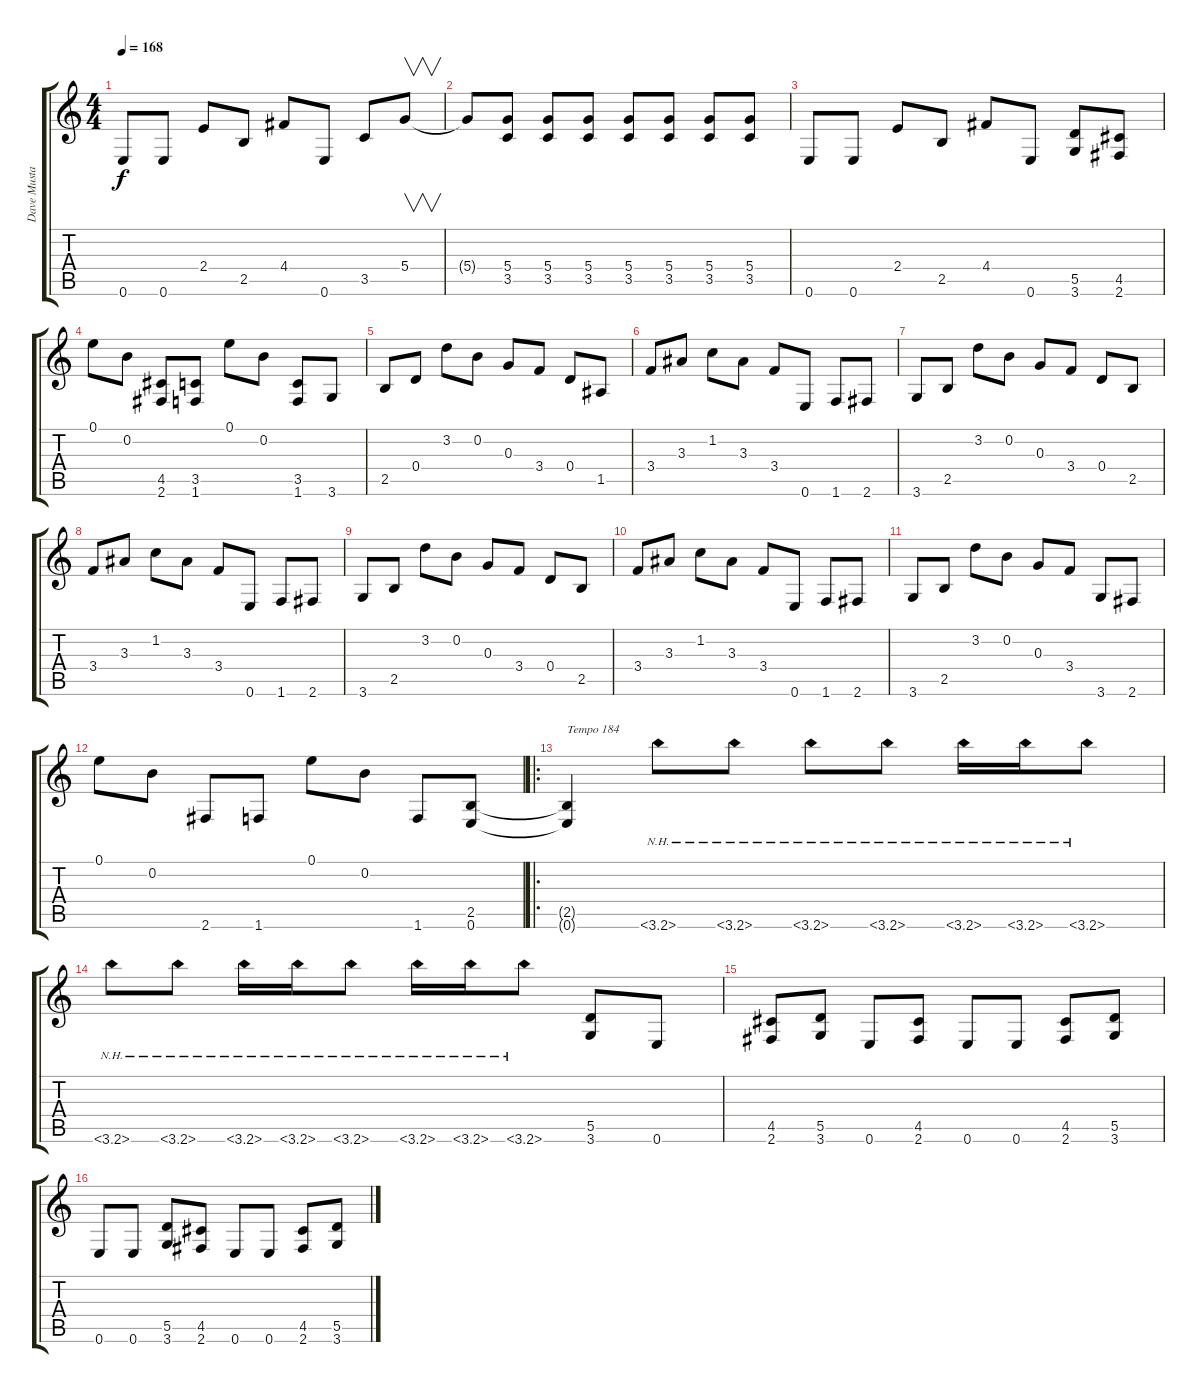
\track ("Dave Mustaine" "Dave Musta") {instrument distortionguitar}
\staff {score tabs}
\tuning (E4 B3 G3 D3 A2 E2) {hide}
\ts (4 4)
\tempo 168
\clef g2
\ks c
0.6.8{dy f} 0.6.8 2.4.8 2.5.8 4.4.8 0.6.8 3.5.8 5.4.8{v} |
5.4{t}.8 (5.4 3.5).8 (5.4 3.5).8 (5.4 3.5).8 (5.4 3.5).8 (5.4 3.5).8 (5.4 3.5).8 (5.4 3.5).8 |
0.6.8 0.6.8 2.4.8 2.5.8 4.4.8 0.6.8 (5.5 3.6).8 (4.5 2.6).8 |
0.1.8 0.2.8 (4.5 2.6).8 (3.5 1.6).8 0.1.8 0.2.8 (3.5 1.6).8 3.6.8 |
2.5.8 0.4.8 3.2.8 0.2.8 0.3.8 3.4.8 0.4.8 1.5.8 |
3.4.8 3.3.8 1.2.8 3.3.8 3.4.8 0.6.8 1.6.8 2.6.8 |
3.6.8 2.5.8 3.2.8 0.2.8 0.3.8 3.4.8 0.4.8 2.5.8 |
3.4.8 3.3.8 1.2.8 3.3.8 3.4.8 0.6.8 1.6.8 2.6.8 |
3.6.8 2.5.8 3.2.8 0.2.8 0.3.8 3.4.8 0.4.8 2.5.8 |
3.4.8 3.3.8 1.2.8 3.3.8 3.4.8 0.6.8 1.6.8 2.6.8 |
3.6.8 2.5.8 3.2.8 0.2.8 0.3.8 3.4.8 3.6.8 2.6.8 |
0.1.8 0.2.8 2.6.8 1.6.8 0.1.8 0.2.8 1.6.8 (2.5 0.6).8 |
\ro
(2.5{t} 0.6{t}).4{txt "Tempo 184"} 3.6{nh}.8 3.6{nh}.8 3.6{nh}.8 3.6{nh}.8 3.6{nh}.16 3.6{nh}.16 3.6{nh}.8 |
3.6{nh}.8 3.6{nh}.8 3.6{nh}.16 3.6{nh}.16 3.6{nh}.8 3.6{nh}.16 3.6{nh}.16 3.6{nh}.8 (5.5 3.6).8 0.6.8 |
(4.5 2.6).8 (5.5 3.6).8 0.6.8 (4.5 2.6).8 0.6.8 0.6.8 (4.5 2.6).8 (5.5 3.6).8 |
0.6.8 0.6.8 (5.5 3.6).8 (4.5 2.6).8 0.6.8 0.6.8 (4.5 2.6).8 (5.5 3.6).8
